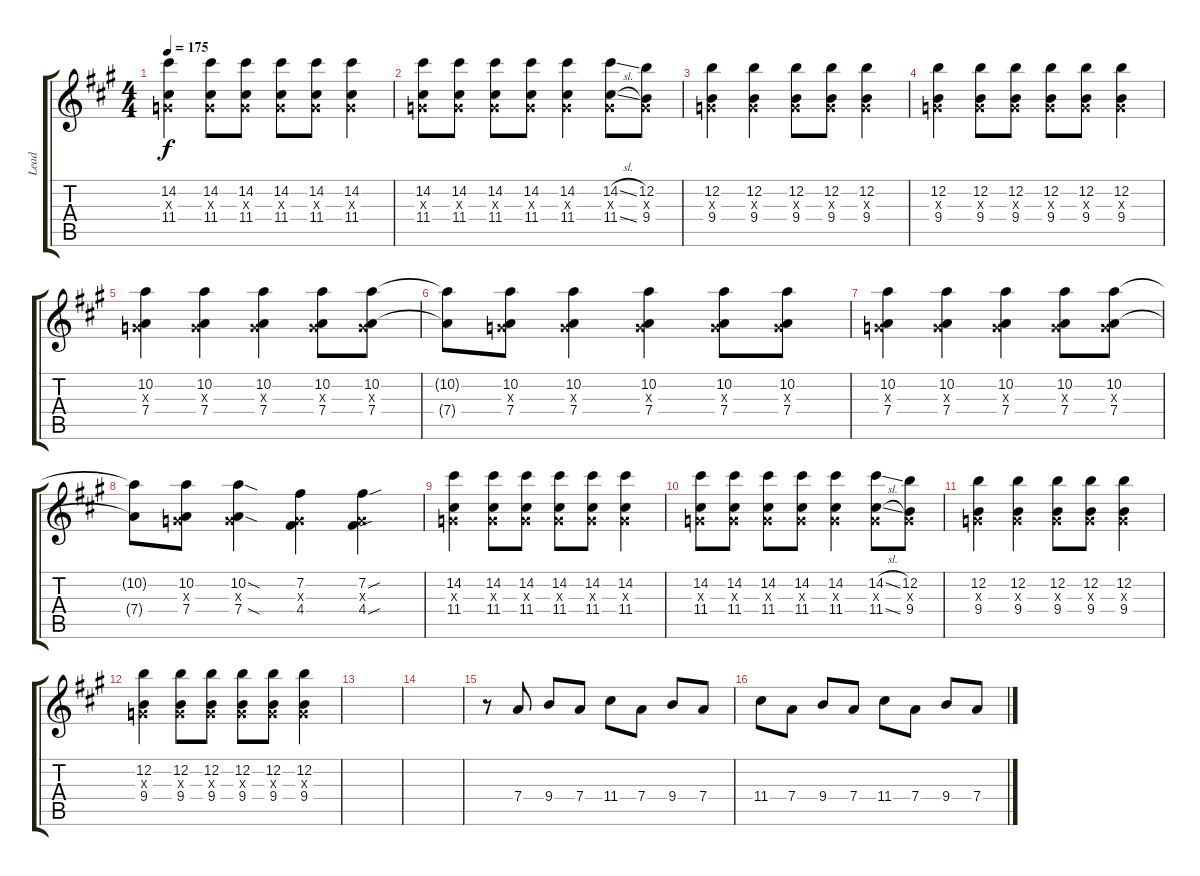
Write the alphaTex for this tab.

\track ("Lead" "Lead") {instrument distortionguitar}
\staff {score tabs}
\tuning (E4 B3 G3 D3 A2 D2) {hide}
\ts (4 4)
\tempo 175
\clef g2
\ks f#minor
(14.2 0.3{x} 11.4).4{dy f} (14.2 0.3{x} 11.4).8 (14.2 0.3{x} 11.4).8 (14.2 0.3{x} 11.4).8 (14.2 0.3{x} 11.4).8 (14.2 0.3{x} 11.4).4 |
(14.2 0.3{x} 11.4).8 (14.2 0.3{x} 11.4).8 (14.2 0.3{x} 11.4).8 (14.2 0.3{x} 11.4).8 (14.2 0.3{x} 11.4).4 (14.2{sl} 0.3{x} 11.4{sl}).8 (12.2 0.3{x} 9.4).8 |
(12.2 0.3{x} 9.4).4 (12.2 0.3{x} 9.4).4 (12.2 0.3{x} 9.4).8 (12.2 0.3{x} 9.4).8 (12.2 0.3{x} 9.4).4 |
(12.2 0.3{x} 9.4).4 (12.2 0.3{x} 9.4).8 (12.2 0.3{x} 9.4).8 (12.2 0.3{x} 9.4).8 (12.2 0.3{x} 9.4).8 (12.2 0.3{x} 9.4).4 |
(10.2 0.3{x} 7.4).4 (10.2 0.3{x} 7.4).4 (10.2 0.3{x} 7.4).4 (10.2 0.3{x} 7.4).8 (10.2 0.3{x} 7.4).8 |
(10.2{t} 7.4{t}).8 (10.2 0.3{x} 7.4).8 (10.2 0.3{x} 7.4).4 (10.2 0.3{x} 7.4).4 (10.2 0.3{x} 7.4).8 (10.2 0.3{x} 7.4).8 |
(10.2 0.3{x} 7.4).4 (10.2 0.3{x} 7.4).4 (10.2 0.3{x} 7.4).4 (10.2 0.3{x} 7.4).8 (10.2 0.3{x} 7.4).8 |
(10.2{t} 7.4{t}).8 (10.2 0.3{x} 7.4).8 (10.2{sod} 0.3{x} 7.4{sod}).4 (7.2 0.3{x} 4.4).4 (7.2{sou} 0.3{x} 4.4{sou}).4 |
(14.2 0.3{x} 11.4).4 (14.2 0.3{x} 11.4).8 (14.2 0.3{x} 11.4).8 (14.2 0.3{x} 11.4).8 (14.2 0.3{x} 11.4).8 (14.2 0.3{x} 11.4).4 |
(14.2 0.3{x} 11.4).8 (14.2 0.3{x} 11.4).8 (14.2 0.3{x} 11.4).8 (14.2 0.3{x} 11.4).8 (14.2 0.3{x} 11.4).4 (14.2{sl} 0.3{x} 11.4{sl}).8 (12.2 0.3{x} 9.4).8 |
(12.2 0.3{x} 9.4).4 (12.2 0.3{x} 9.4).4 (12.2 0.3{x} 9.4).8 (12.2 0.3{x} 9.4).8 (12.2 0.3{x} 9.4).4 |
(12.2 0.3{x} 9.4).4 (12.2 0.3{x} 9.4).8 (12.2 0.3{x} 9.4).8 (12.2 0.3{x} 9.4).8 (12.2 0.3{x} 9.4).8 (12.2 0.3{x} 9.4).4 |
|
|
r.8{instrument distortionguitar} 7.4.8 9.4.8 7.4.8 11.4.8 7.4.8 9.4.8 7.4.8 |
11.4.8 7.4.8 9.4.8 7.4.8 11.4.8 7.4.8 9.4.8 7.4.8
